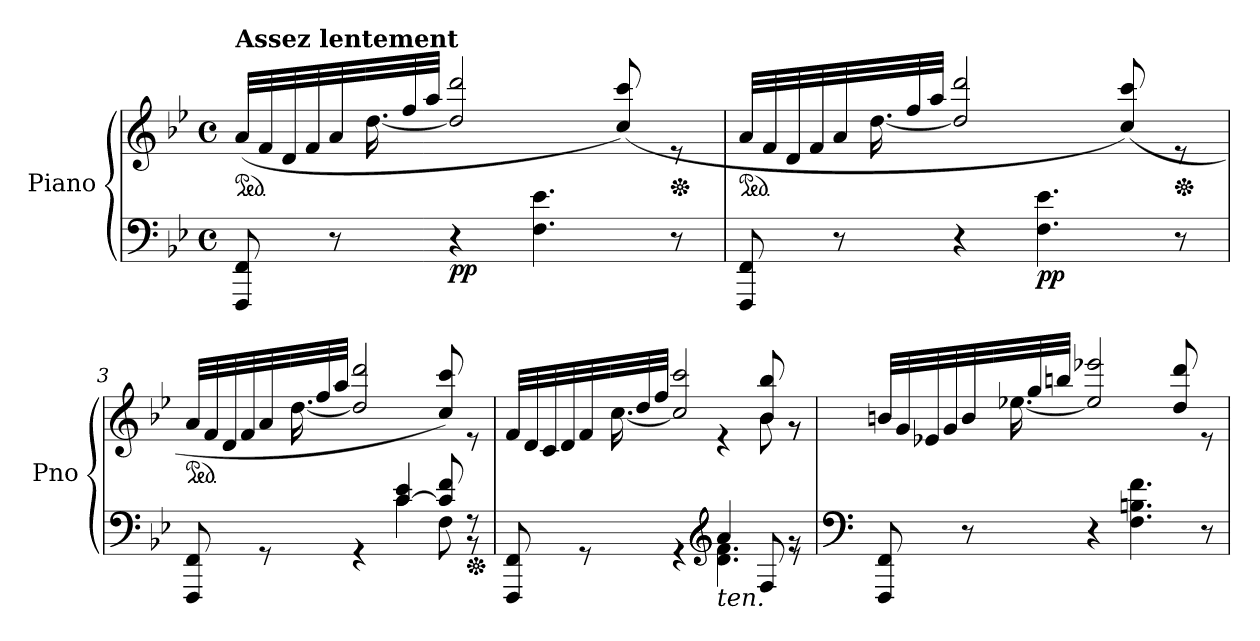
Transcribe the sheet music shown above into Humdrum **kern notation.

**kern	**kern	**dynam
*part1	*part1	*part1
*staff2	*staff1	*staff1/2
*I"Piano	*	*
*I'Pno	*	*
*clefF4	*clefG2	*
*k[b-e-]	*k[b-e-]	*
*M4/4	*M4/4	*
*met(c)	*met(c)	*
*	*ped	*
=1	=1	=1
*	*^	*
!	!LO:TX:a:B:t=Assez lentement	!	!
!	!	!	!LO:DY:a=2
8FFF/ 8FF/	(32a/LLL	32ryy	other-dynamics
*	*v	*v	*
.	32f/	.
.	32d/	.
.	32f/	.
8r	32a/	.
*	*^	*
.	32dd/yy	[16.dd\	.
.	32ff/	.	.
.	32aa/JJJ	.	.
!	!	!	!LO:DY:b=2
4r	2ryy	(2dd/] 2ddd/	pp
4.F\ 4.e-\	.	.	.
.	(8cc/ 8ccc/)	4ryy	.
*	*Xped	*	*
8r	8re	.	.
=2	=2	=2	=2
*	*ped	*	*
8FFF/ 8FF/	32a/LLL	32ryy	.
*	*v	*v	*
.	32f/	.
.	32d/	.
.	32f/	.
8r	32a/	.
*	*^	*
.	32dd/yy	[16.dd\	.
.	32ff/	.	.
.	32aa/JJJ	.	.
4r	2ryy	(2dd/] 2ddd/	.
!	!	!	!LO:DY:b=2
4.F\ 4.e-\	.	.	pp
.	(8cc/ 8ccc/)	4ryy	.
*	*Xped	*	*
8r	8re	.	.
!!LO:LB:g=z	!!
=3	=3	=3	=3
*^	*	*	*
*	*	*ped	*	*
!	!	!	!	!LO:DY:b
8FFF/ 8FF/	2ryy	32a/LLL	32ryy	other-dynamics
*	*	*v	*v	*
.	.	32f/	.
.	.	32d/	.
.	.	32f/	.
8rGG	.	32a/	.
*	*	*^	*
.	.	32dd/yy	[16.dd\	.
.	.	32ff/	.	.
.	.	32aa/JJJ	.	.
4rGG	.	2ryy	(>2dd/] 2ddd/	.
[4c/ 4e-/	4c\	.	.	.
8c/] 8f/)	8F\	8cc/ 8ccc/)	4ryy	.
*Xped	*	*	*	*
8r	8r	8re	.	.
=4	=4	=4	=4	=4
*	*	*	*^	*
8FFF/ 8FF/	2ryy	32f/LLL	32ryy	2ryy	.
.	.	32d/	32ryy@	.	.
.	.	32c/	32ryy@	.	.
.	.	32d/	32ryy@	.	.
8rGG	.	32f/	32ryy@	.	.
.	.	32cc/yy	[16.cc\	.	.
.	.	32dd/	.	.	.
.	.	32ff/JJJ	.	.	.
4rGG	.	2ryy	(2cc/] 2ccc/	.	.
*clefG2	*	*	*	*	*
!LO:TX:b:i:t=ten.	!	!	!	!	!
4a/	4.d\ 4.f\	.	.	4r	.
8F/)	.	((8b-/ 8bb-/	4ryy	8b-\	.
8rg	8r	8rg	.	8r	.
*v	*v	*	*	*	*
*	*v	*v	*v	*
=5	=5	=5
*clefF4	*	*
*	*^	*
8FFF/ 8FF/	32bn/LLL	32ryy	.
*	*v	*v	*
.	32g/	.
.	32e-X/	.
.	32g/	.
8r	32b/	.
*	*^	*
.	32ee-/yy	[16.ee-X\	.
.	32gg/	.	.
.	32bbn/JJJ	.	.
4r	2ryy	2ee-/] 2eee-X/	.
4.F\ 4.Bn\ 4.f\	.	.	.
.	(8dd/ 8ddd/	4ryy	.
8r	8re	.	.
*	*v	*v	*
=	=	=
*-	*-	*-
